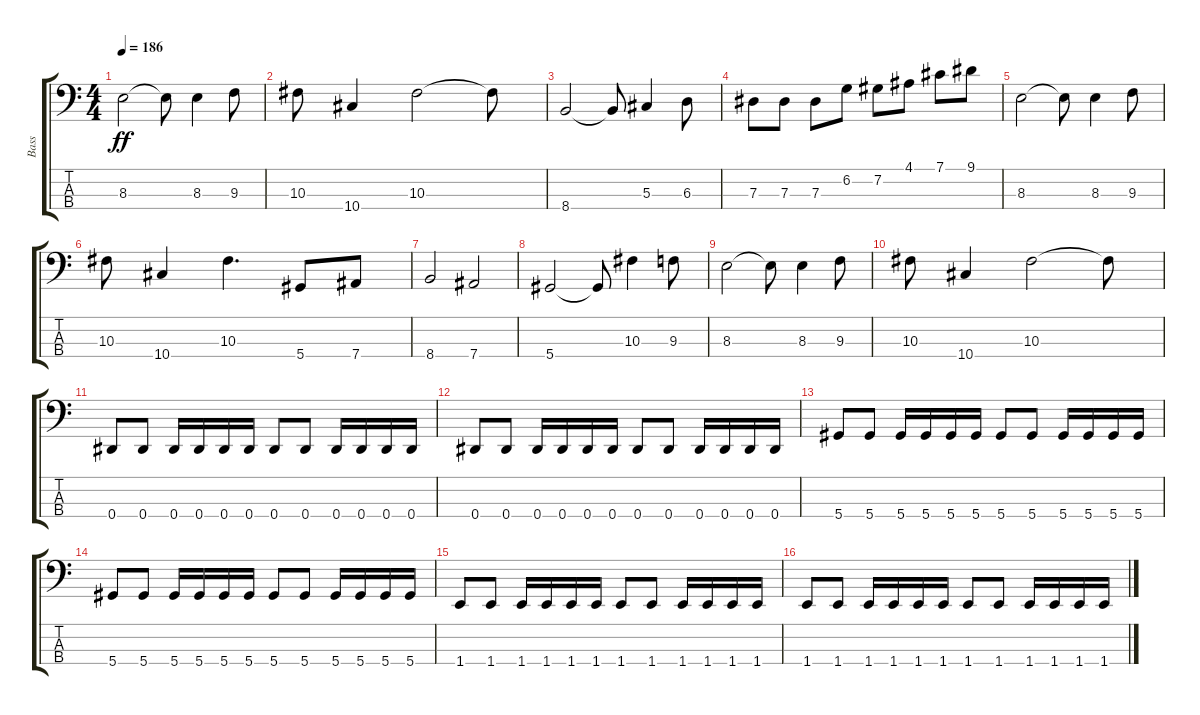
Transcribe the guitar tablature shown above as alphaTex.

\track ("Bass" "Bass") {instrument electricbassfinger}
\staff {score tabs}
\tuning (Gb2 Db2 Ab1 Eb1) {hide}
\ts (4 4)
\tempo 186
\clef f4
\ks c
8.3.2{dy ff} 8.3{t}.8 8.3.4 9.3.8 |
10.3.8 10.4.4 10.3.2 10.3{t}.8 |
8.4.2 8.4{t}.8 5.3.4 6.3.8 |
7.3.8 7.3.8 7.3.8 6.2.8 7.2.8 4.1.8 7.1.8 9.1.8 |
8.3.2 8.3{t}.8 8.3.4 9.3.8 |
10.3.8 10.4.4 10.3.4{d} 5.4.8 7.4.8 |
8.4.2 7.4.2 |
5.4.2 5.4{t}.8 10.3.4 9.3.8 |
8.3.2 8.3{t}.8 8.3.4 9.3.8 |
10.3.8 10.4.4 10.3.2 10.3{t}.8 |
0.4.8 0.4.8 0.4.16 0.4.16 0.4.16 0.4.16 0.4.8 0.4.8 0.4.16 0.4.16 0.4.16 0.4.16 |
0.4.8 0.4.8 0.4.16 0.4.16 0.4.16 0.4.16 0.4.8 0.4.8 0.4.16 0.4.16 0.4.16 0.4.16 |
5.4.8 5.4.8 5.4.16 5.4.16 5.4.16 5.4.16 5.4.8 5.4.8 5.4.16 5.4.16 5.4.16 5.4.16 |
5.4.8 5.4.8 5.4.16 5.4.16 5.4.16 5.4.16 5.4.8 5.4.8 5.4.16 5.4.16 5.4.16 5.4.16 |
1.4.8 1.4.8 1.4.16 1.4.16 1.4.16 1.4.16 1.4.8 1.4.8 1.4.16 1.4.16 1.4.16 1.4.16 |
1.4.8 1.4.8 1.4.16 1.4.16 1.4.16 1.4.16 1.4.8 1.4.8 1.4.16 1.4.16 1.4.16 1.4.16
